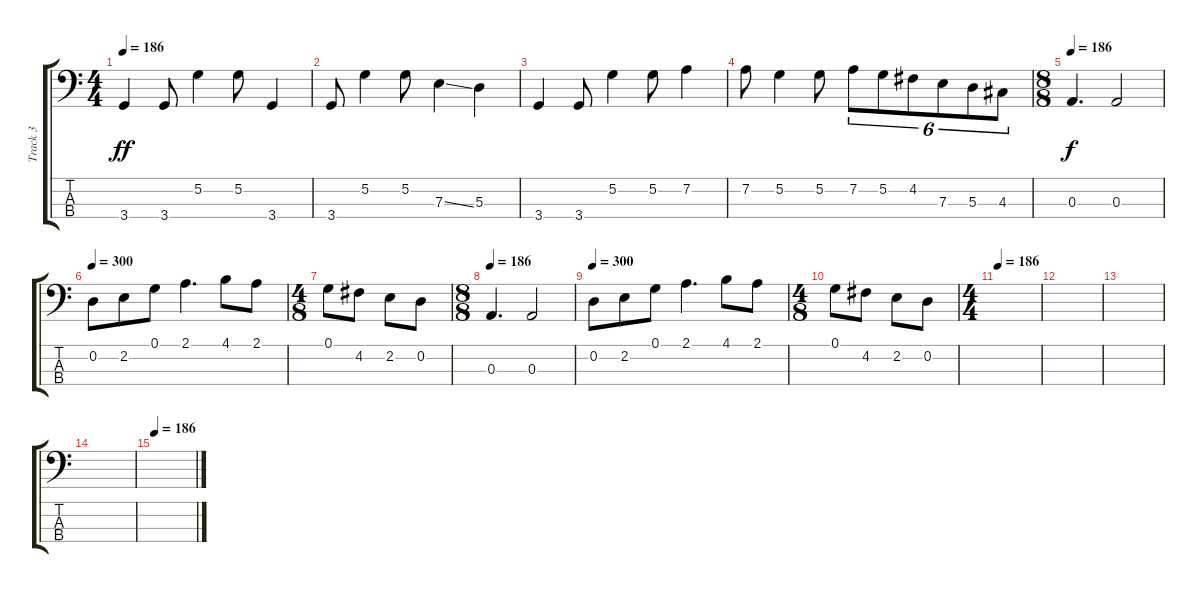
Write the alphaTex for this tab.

\track ("Track 3" "Track 3") {instrument electricbasspick}
\staff {score tabs}
\tuning (G2 D2 A1 E1) {hide}
\ts (4 4)
\tempo 186
\clef f4
\ks c
3.4.4{dy ff} 3.4.8 5.2.4 5.2.8 3.4.4 |
3.4.8 5.2.4 5.2.8 7.3{ss}.4 5.3.4 |
3.4.4 3.4.8 5.2.4 5.2.8 7.2.4 |
7.2.8 5.2.4 5.2.8 7.2.8{tu (6 4)} 5.2.8{tu (6 4)} 4.2.8{tu (6 4)} 7.3.8{tu (6 4)} 5.3.8{tu (6 4)} 4.3.8{tu (6 4)} |
\ts (8 8)
\tempo 186
0.3.4{d dy f} 0.3.2 |
\tempo 300
0.2.8 2.2.8 0.1.8 2.1.4{d} 4.1.8 2.1.8 |
\ts (4 8)
0.1.8 4.2.8 2.2.8 0.2.8 |
\ts (8 8)
\tempo 186
0.3.4{d} 0.3.2 |
\tempo 300
0.2.8 2.2.8 0.1.8 2.1.4{d} 4.1.8 2.1.8 |
\ts (4 8)
0.1.8 4.2.8 2.2.8 0.2.8 |
\ts (4 4)
\tempo 186
|
|
|
|
\tempo 186
